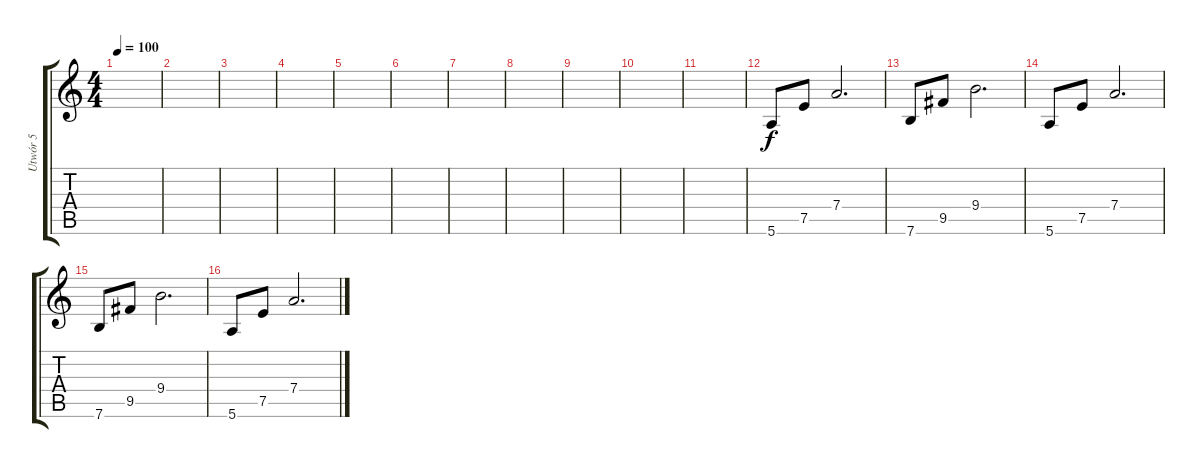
\track ("Utwór 5" "Utwór 5") {instrument acousticguitarsteel}
\staff {score tabs}
\tuning (E4 B3 G3 D3 A2 E2) {hide}
\ts (4 4)
\tempo 100
\clef g2
\ks c
|
|
|
|
|
|
|
|
|
|
|
5.6.8 7.5.8 7.4.2{d} |
7.6.8 9.5.8 9.4.2{d} |
5.6.8 7.5.8 7.4.2{d} |
7.6.8 9.5.8 9.4.2{d} |
5.6.8 7.5.8 7.4.2{d}
